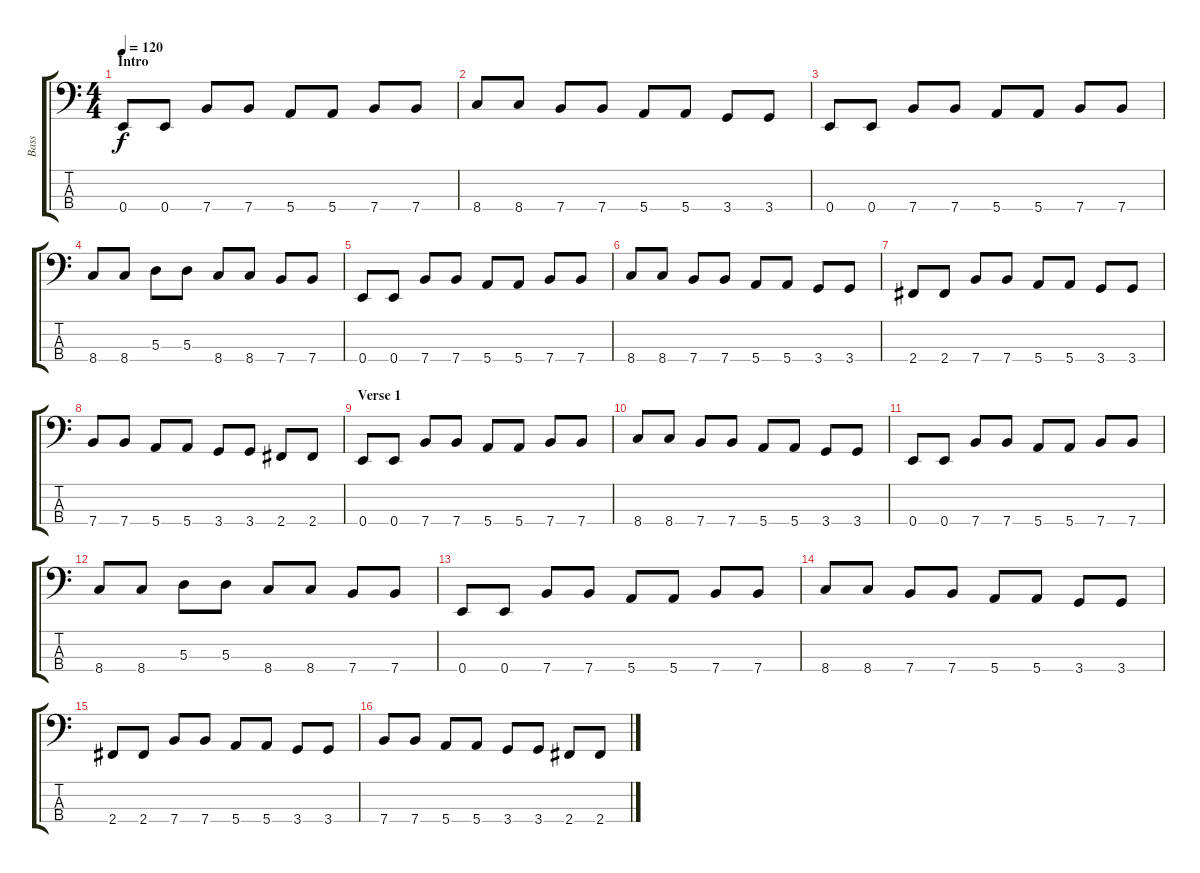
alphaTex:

\track ("Bass" "Bass") {instrument electricbassfinger}
\staff {score tabs}
\tuning (G2 D2 A1 E1) {hide}
\ts (4 4)
\section ("" "Intro")
\tempo 120
\tempo 155
\tempo 120
\clef f4
\ks c
0.4.8{dy f instrument electricbassfinger} 0.4.8 7.4.8 7.4.8 5.4.8 5.4.8 7.4.8 7.4.8 |
8.4.8 8.4.8 7.4.8 7.4.8 5.4.8 5.4.8 3.4.8 3.4.8 |
0.4.8 0.4.8 7.4.8 7.4.8 5.4.8 5.4.8 7.4.8 7.4.8 |
8.4.8 8.4.8 5.3.8 5.3.8 8.4.8 8.4.8 7.4.8 7.4.8 |
0.4.8 0.4.8 7.4.8 7.4.8 5.4.8 5.4.8 7.4.8 7.4.8 |
8.4.8 8.4.8 7.4.8 7.4.8 5.4.8 5.4.8 3.4.8 3.4.8 |
2.4.8 2.4.8 7.4.8 7.4.8 5.4.8 5.4.8 3.4.8 3.4.8 |
7.4.8 7.4.8 5.4.8 5.4.8 3.4.8 3.4.8 2.4.8 2.4.8 |
\section ("" "Verse 1")
0.4.8 0.4.8 7.4.8 7.4.8 5.4.8 5.4.8 7.4.8 7.4.8 |
8.4.8 8.4.8 7.4.8 7.4.8 5.4.8 5.4.8 3.4.8 3.4.8 |
0.4.8 0.4.8 7.4.8 7.4.8 5.4.8 5.4.8 7.4.8 7.4.8 |
8.4.8 8.4.8 5.3.8 5.3.8 8.4.8 8.4.8 7.4.8 7.4.8 |
0.4.8 0.4.8 7.4.8 7.4.8 5.4.8 5.4.8 7.4.8 7.4.8 |
8.4.8 8.4.8 7.4.8 7.4.8 5.4.8 5.4.8 3.4.8 3.4.8 |
2.4.8 2.4.8 7.4.8 7.4.8 5.4.8 5.4.8 3.4.8 3.4.8 |
7.4.8 7.4.8 5.4.8 5.4.8 3.4.8 3.4.8 2.4.8 2.4.8
